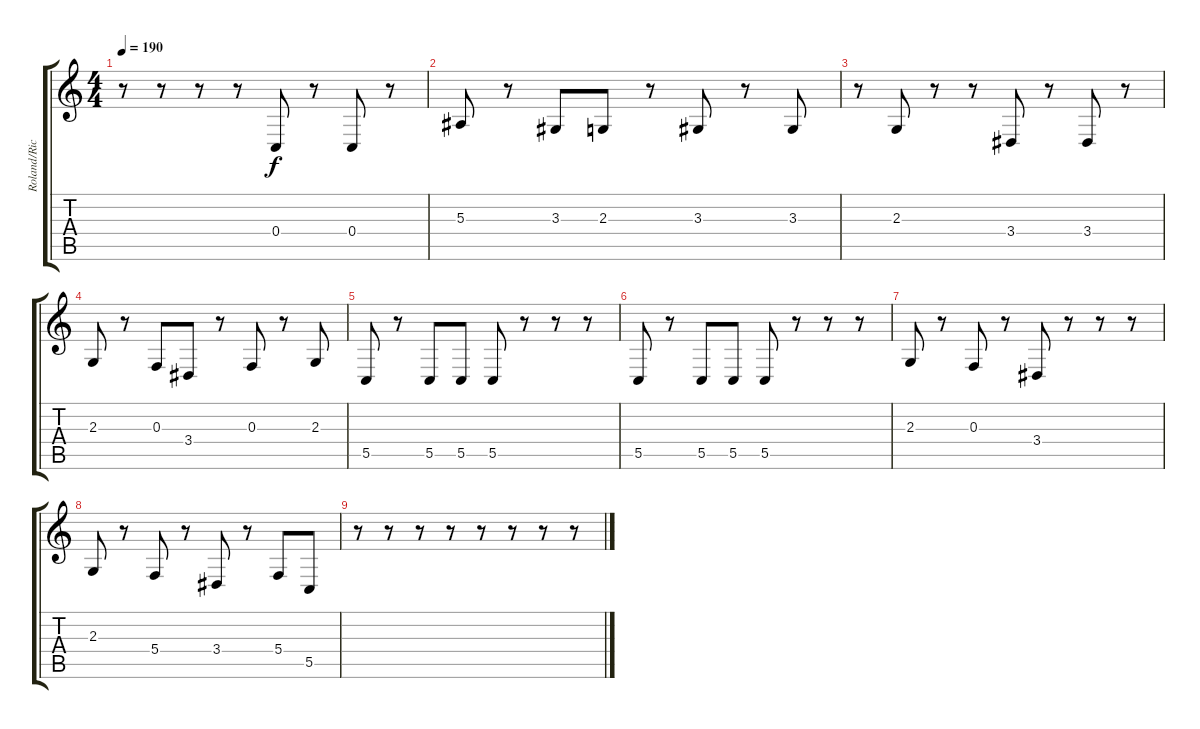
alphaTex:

\track ("Roland/Richard" "Roland/Ric") {instrument pad1newage}
\staff {score tabs}
\tuning (D4 A3 F3 C3 G2 C2) {hide}
\ts (4 4)
\tempo 190
\clef g2
\ks c
r.8{dy f} r.8 r.8 r.8 0.4.8 r.8 0.4.8 r.8 |
5.3.8 r.8 3.3.8 2.3.8 r.8 3.3.8 r.8 3.3.8 |
r.8 2.3.8 r.8 r.8 3.4.8 r.8 3.4.8 r.8 |
2.3.8 r.8 0.3.8 3.4.8 r.8 0.3.8 r.8 2.3.8 |
5.5.8 r.8 5.5.8 5.5.8 5.5.8 r.8 r.8 r.8 |
5.5.8 r.8 5.5.8 5.5.8 5.5.8 r.8 r.8 r.8 |
2.3.8 r.8 0.3.8 r.8 3.4.8 r.8 r.8 r.8 |
2.3.8 r.8 5.4.8 r.8 3.4.8 r.8 5.4.8 5.5.8 |
r.8 r.8 r.8 r.8 r.8 r.8 r.8 r.8
